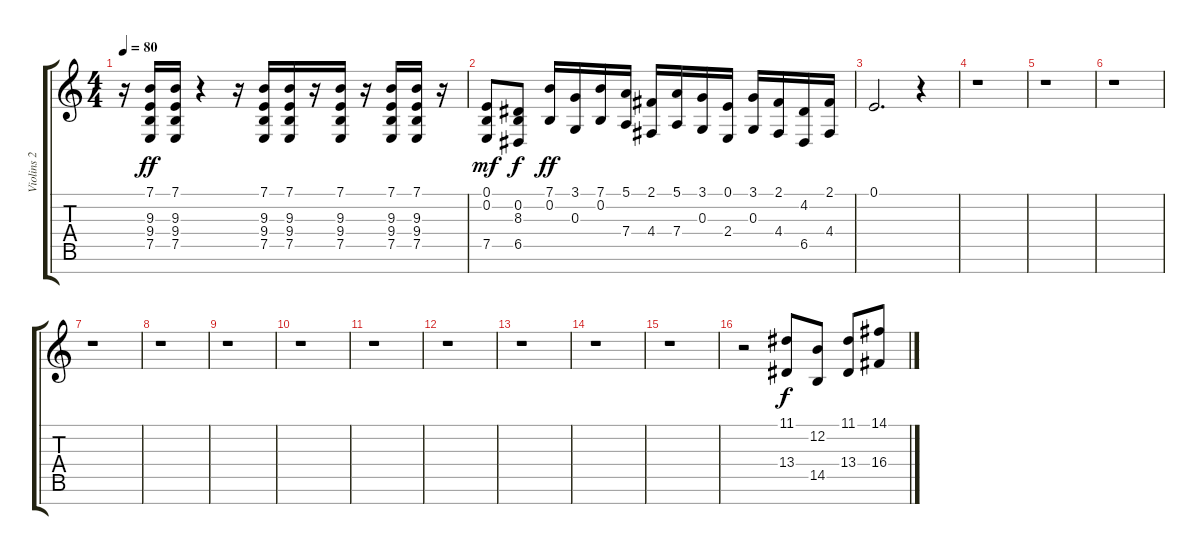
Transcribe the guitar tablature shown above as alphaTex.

\track ("Violins 2" "Violins 2") {instrument stringensemble1}
\staff {score tabs}
\tuning (E4 B3 G3 D3 A2 E2 B1) {hide}
\ts (4 4)
\tempo 80
\clef g2
\ks c
r.16{dy ff} (7.1 9.3 9.4 7.5).16 (7.1 9.3 9.4 7.5).16 r.4 r.16 (7.1 9.3 9.4 7.5).16 (7.1 9.3 9.4 7.5).16 r.16 (7.1 9.3 9.4 7.5).16 r.16 (7.1 9.3 9.4 7.5).16 (7.1 9.3 9.4 7.5).16 r.16 |
(0.1 0.2 7.5).8{dy mf} (0.2 8.3 6.5).8{dy f} (7.1 0.2).16{dy ff} (3.1 0.3).16 (7.1 0.2).16 (5.1 7.4).16 (2.1 4.4).16 (5.1 7.4).16 (3.1 0.3).16 (0.1 2.4).16 (3.1 0.3).16 (2.1 4.4).16 (4.2 6.5).16 (2.1 4.4).16 |
0.1.2{d} r.4 |
r.1 |
r.1 |
r.1 |
r.1 |
r.1 |
r.1 |
r.1 |
r.1 |
r.1 |
r.1 |
r.1 |
r.1 |
r.2 (11.1 13.4).8{dy f} (12.2 14.5).8 (11.1 13.4).8 (14.1 16.4).8
